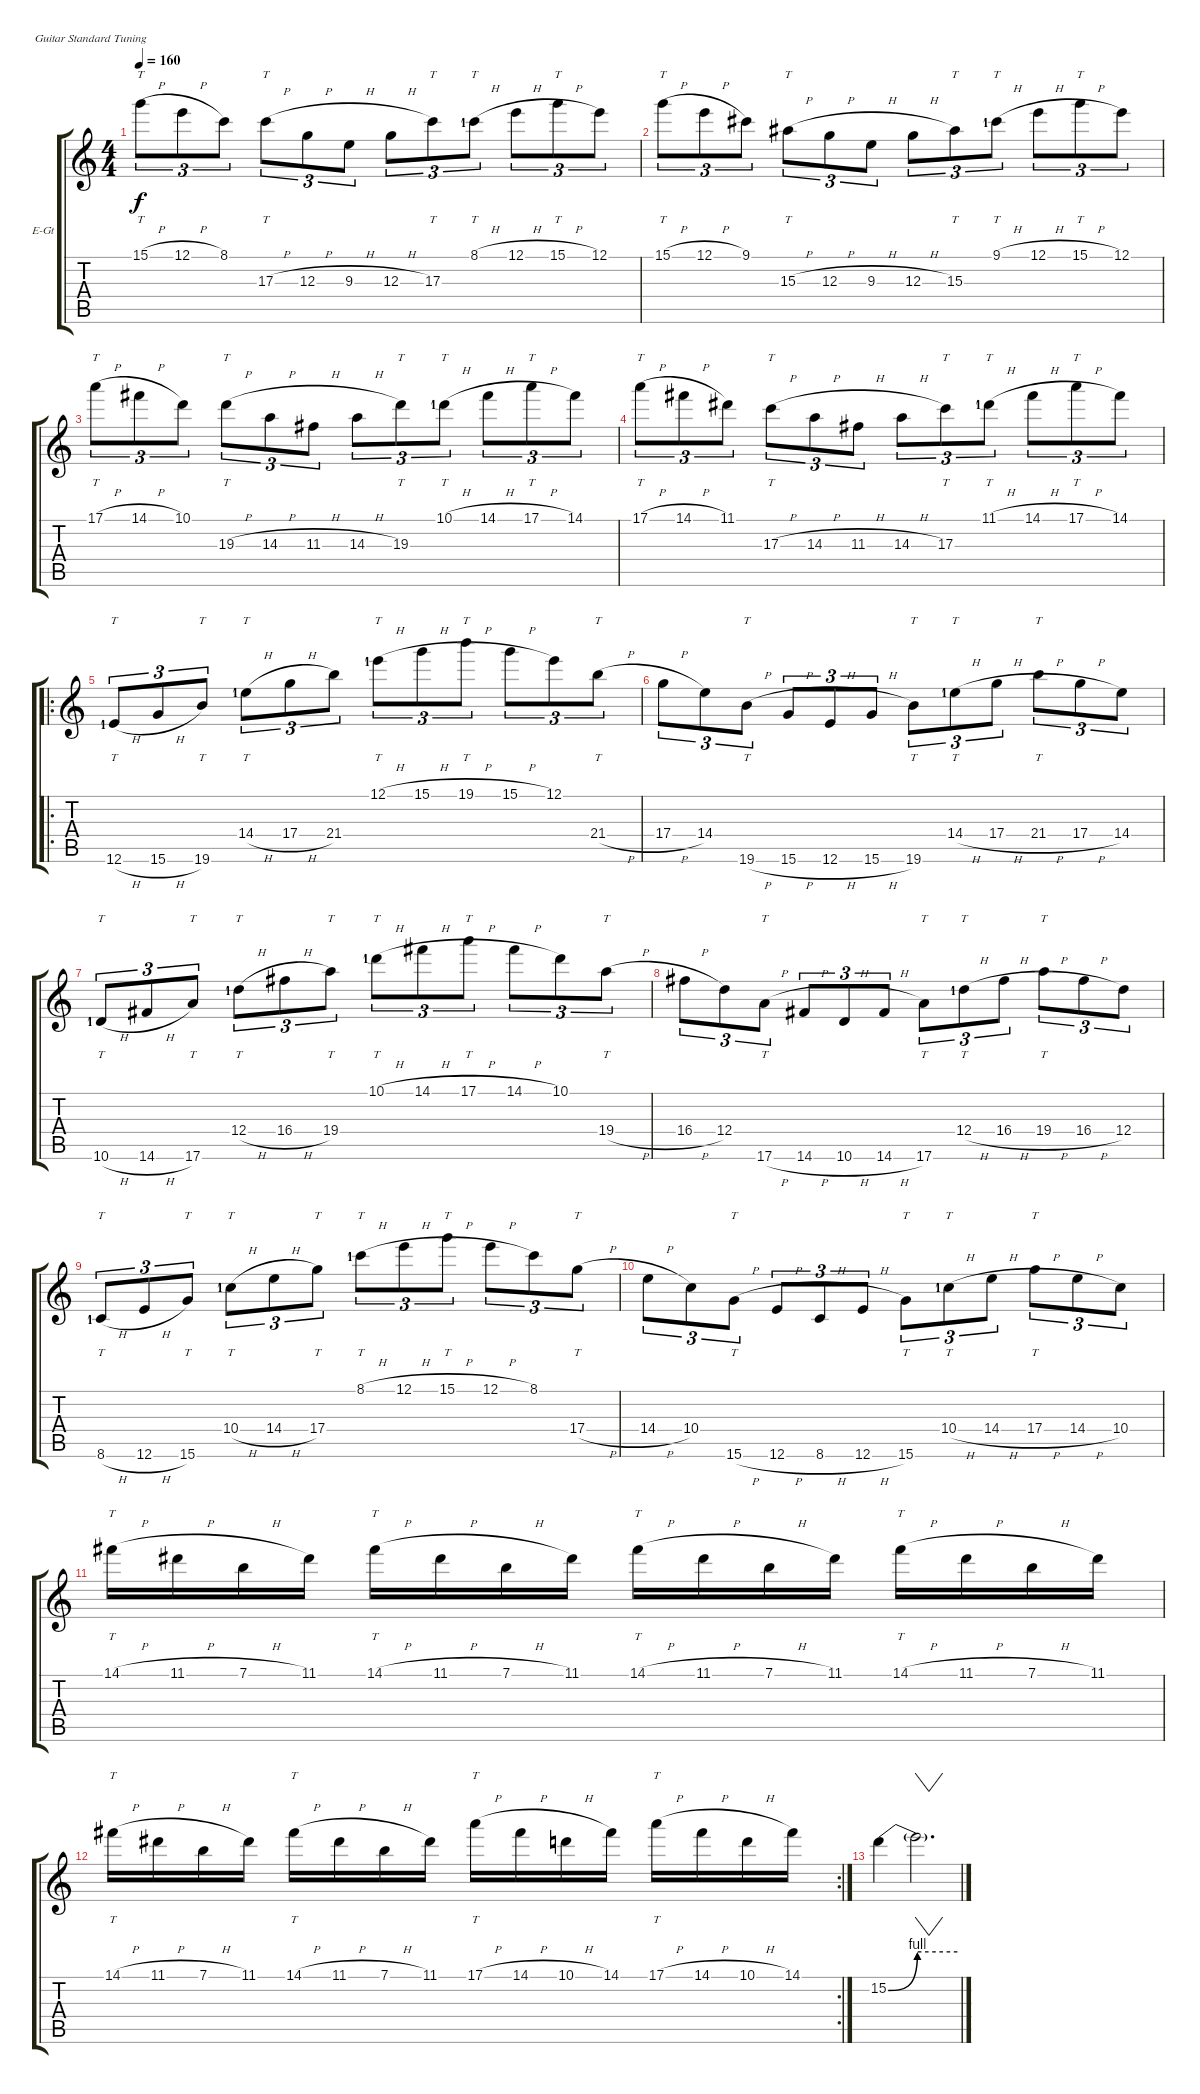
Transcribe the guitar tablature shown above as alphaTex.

\bracketExtendMode groupsimilarinstruments
\firstSystemTrackNameOrientation horizontal
\otherSystemsTrackNameOrientation horizontal
\track ("Utwór 1" "E-Gt") {instrument distortionguitar}
\staff {score tabs}
\tuning (E4 B3 G3 D3 A2 E2)
\ts (4 4)
\tempo 160
\clef g2
\ks c
15.1{h}.8{tt tu (3 2) dy f} 12.1{h}.8{tu (3 2)} 8.1.8{tu (3 2)} 17.3{h}.8{tt tu (3 2)} 12.3{h}.8{tu (3 2)} 9.3{h}.8{tu (3 2)} 12.3{h}.8{tu (3 2)} 17.3.8{tt tu (3 2)} 8.1{h lf 2}.8{tt tu (3 2)} 12.1{h}.8{tu (3 2)} 15.1{h}.8{tt tu (3 2)} 12.1.8{tu (3 2)} |
15.1{h}.8{tt tu (3 2)} 12.1{h}.8{tu (3 2)} 9.1.8{tu (3 2)} 15.3{h}.8{tt tu (3 2)} 12.3{h}.8{tu (3 2)} 9.3{h}.8{tu (3 2)} 12.3{h}.8{tu (3 2)} 15.3.8{tt tu (3 2)} 9.1{h lf 2}.8{tt tu (3 2)} 12.1{h}.8{tu (3 2)} 15.1{h}.8{tt tu (3 2)} 12.1.8{tu (3 2)} |
17.1{h}.8{tt tu (3 2)} 14.1{h}.8{tu (3 2)} 10.1.8{tu (3 2)} 19.3{h}.8{tt tu (3 2)} 14.3{h}.8{tu (3 2)} 11.3{h}.8{tu (3 2)} 14.3{h}.8{tu (3 2)} 19.3.8{tt tu (3 2)} 10.1{h lf 2}.8{tt tu (3 2)} 14.1{h}.8{tu (3 2)} 17.1{h}.8{tt tu (3 2)} 14.1.8{tu (3 2)} |
17.1{h}.8{tt tu (3 2)} 14.1{h}.8{tu (3 2)} 11.1.8{tu (3 2)} 17.3{h}.8{tt tu (3 2)} 14.3{h}.8{tu (3 2)} 11.3{h}.8{tu (3 2)} 14.3{h}.8{tu (3 2)} 17.3.8{tt tu (3 2)} 11.1{h lf 2}.8{tt tu (3 2)} 14.1{h}.8{tu (3 2)} 17.1{h}.8{tt tu (3 2)} 14.1.8{tu (3 2)} |
\ro
12.6{h lf 2}.8{tt tu (3 2)} 15.6{h}.8{tu (3 2)} 19.6.8{tt tu (3 2)} 14.4{h lf 2}.8{tt tu (3 2)} 17.4{h}.8{tu (3 2)} 21.4.8{tu (3 2)} 12.1{h lf 2}.8{tt tu (3 2)} 15.1{h}.8{tu (3 2)} 19.1{h}.8{tt tu (3 2)} 15.1{h}.8{tu (3 2)} 12.1.8{tu (3 2)} 21.4{h}.8{tt tu (3 2)} |
17.4{h}.8{tu (3 2)} 14.4.8{tu (3 2)} 19.6{h}.8{tt tu (3 2)} 15.6{h}.8{tu (3 2)} 12.6{h}.8{tu (3 2)} 15.6{h}.8{tu (3 2)} 19.6.8{tt tu (3 2)} 14.4{h lf 2}.8{tt tu (3 2)} 17.4{h}.8{tu (3 2)} 21.4{h}.8{tt tu (3 2)} 17.4{h}.8{tu (3 2)} 14.4.8{tu (3 2)} |
10.6{h lf 2}.8{tt tu (3 2)} 14.6{h}.8{tu (3 2)} 17.6.8{tt tu (3 2)} 12.4{h lf 2}.8{tt tu (3 2)} 16.4{h}.8{tu (3 2)} 19.4.8{tt tu (3 2)} 10.1{h lf 2}.8{tt tu (3 2)} 14.1{h}.8{tu (3 2)} 17.1{h}.8{tt tu (3 2)} 14.1{h}.8{tu (3 2)} 10.1.8{tu (3 2)} 19.4{h}.8{tt tu (3 2)} |
16.4{h}.8{tu (3 2)} 12.4.8{tu (3 2)} 17.6{h}.8{tt tu (3 2)} 14.6{h}.8{tu (3 2)} 10.6{h}.8{tu (3 2)} 14.6{h}.8{tu (3 2)} 17.6.8{tt tu (3 2)} 12.4{h lf 2}.8{tt tu (3 2)} 16.4{h}.8{tu (3 2)} 19.4{h}.8{tt tu (3 2)} 16.4{h}.8{tu (3 2)} 12.4.8{tu (3 2)} |
8.6{h lf 2}.8{tt tu (3 2)} 12.6{h}.8{tu (3 2)} 15.6.8{tt tu (3 2)} 10.4{h lf 2}.8{tt tu (3 2)} 14.4{h}.8{tu (3 2)} 17.4.8{tt tu (3 2)} 8.1{h lf 2}.8{tt tu (3 2)} 12.1{h}.8{tu (3 2)} 15.1{h}.8{tt tu (3 2)} 12.1{h}.8{tu (3 2)} 8.1.8{tu (3 2)} 17.4{h}.8{tt tu (3 2)} |
14.4{h}.8{tu (3 2)} 10.4.8{tu (3 2)} 15.6{h}.8{tt tu (3 2)} 12.6{h}.8{tu (3 2)} 8.6{h}.8{tu (3 2)} 12.6{h}.8{tu (3 2)} 15.6.8{tt tu (3 2)} 10.4{h lf 2}.8{tt tu (3 2)} 14.4{h}.8{tu (3 2)} 17.4{h}.8{tt tu (3 2)} 14.4{h}.8{tu (3 2)} 10.4.8{tu (3 2)} |
14.1{h}.16{tt} 11.1{h}.16 7.1{h}.16 11.1.16 14.1{h}.16{tt} 11.1{h}.16 7.1{h}.16 11.1.16 14.1{h}.16{tt} 11.1{h}.16 7.1{h}.16 11.1.16 14.1{h}.16{tt} 11.1{h}.16 7.1{h}.16 11.1.16 |
\rc 2
14.1{h}.16{tt} 11.1{h}.16 7.1{h}.16 11.1.16 14.1{h}.16{tt} 11.1{h}.16 7.1{h}.16 11.1.16 17.1{h}.16{tt} 14.1{h}.16 10.1{h}.16 14.1.16 17.1{h}.16{tt} 14.1{h}.16 10.1{h}.16 14.1.16 |
15.2{be (bend 0 0 60 4)}.4 15.2{be (hold 0 4 60 4) t}.2{vw d}
